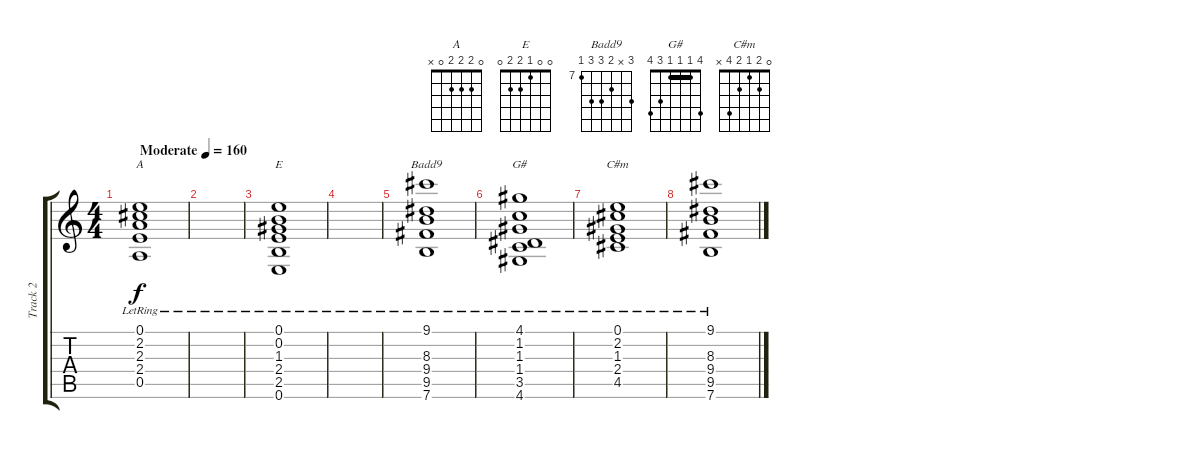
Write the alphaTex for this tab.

\track ("Track 2" "Track 2") {instrument acousticguitarsteel}
\staff {score tabs}
\tuning (E4 B3 G3 D3 A2 E2) {hide}
\chord ("A" 0 2 2 2 0 x)
\chord ("E" 0 0 1 2 2 0)
\chord ("Badd9" 9 x 8 9 9 7) {firstfret 7}
\chord ("G#" 4 1 1 1 3 4) {barre 1}
\chord ("C#m" 0 2 1 2 4 x)
\ts (4 4)
\tempo (160 "Moderate")
\clef g2
\ks c
(0.1 2.2 2.3 2.4{lr} 0.5).1{ch "A" dy f instrument acousticguitarsteel} |
|
(0.1{lr} 0.2 1.3 2.4 2.5 0.6).1{ch "E"} |
|
(9.1{lr} 8.3 9.4 9.5 7.6).1{ch "Badd9"} |
(4.1{lr} 1.2 1.3 1.4 3.5 4.6).1{ch "G#"} |
(0.1{lr} 2.2 1.3 2.4 4.5).1{ch "C#m"} |
(9.1 8.3{lr} 9.4 9.5 7.6).1
